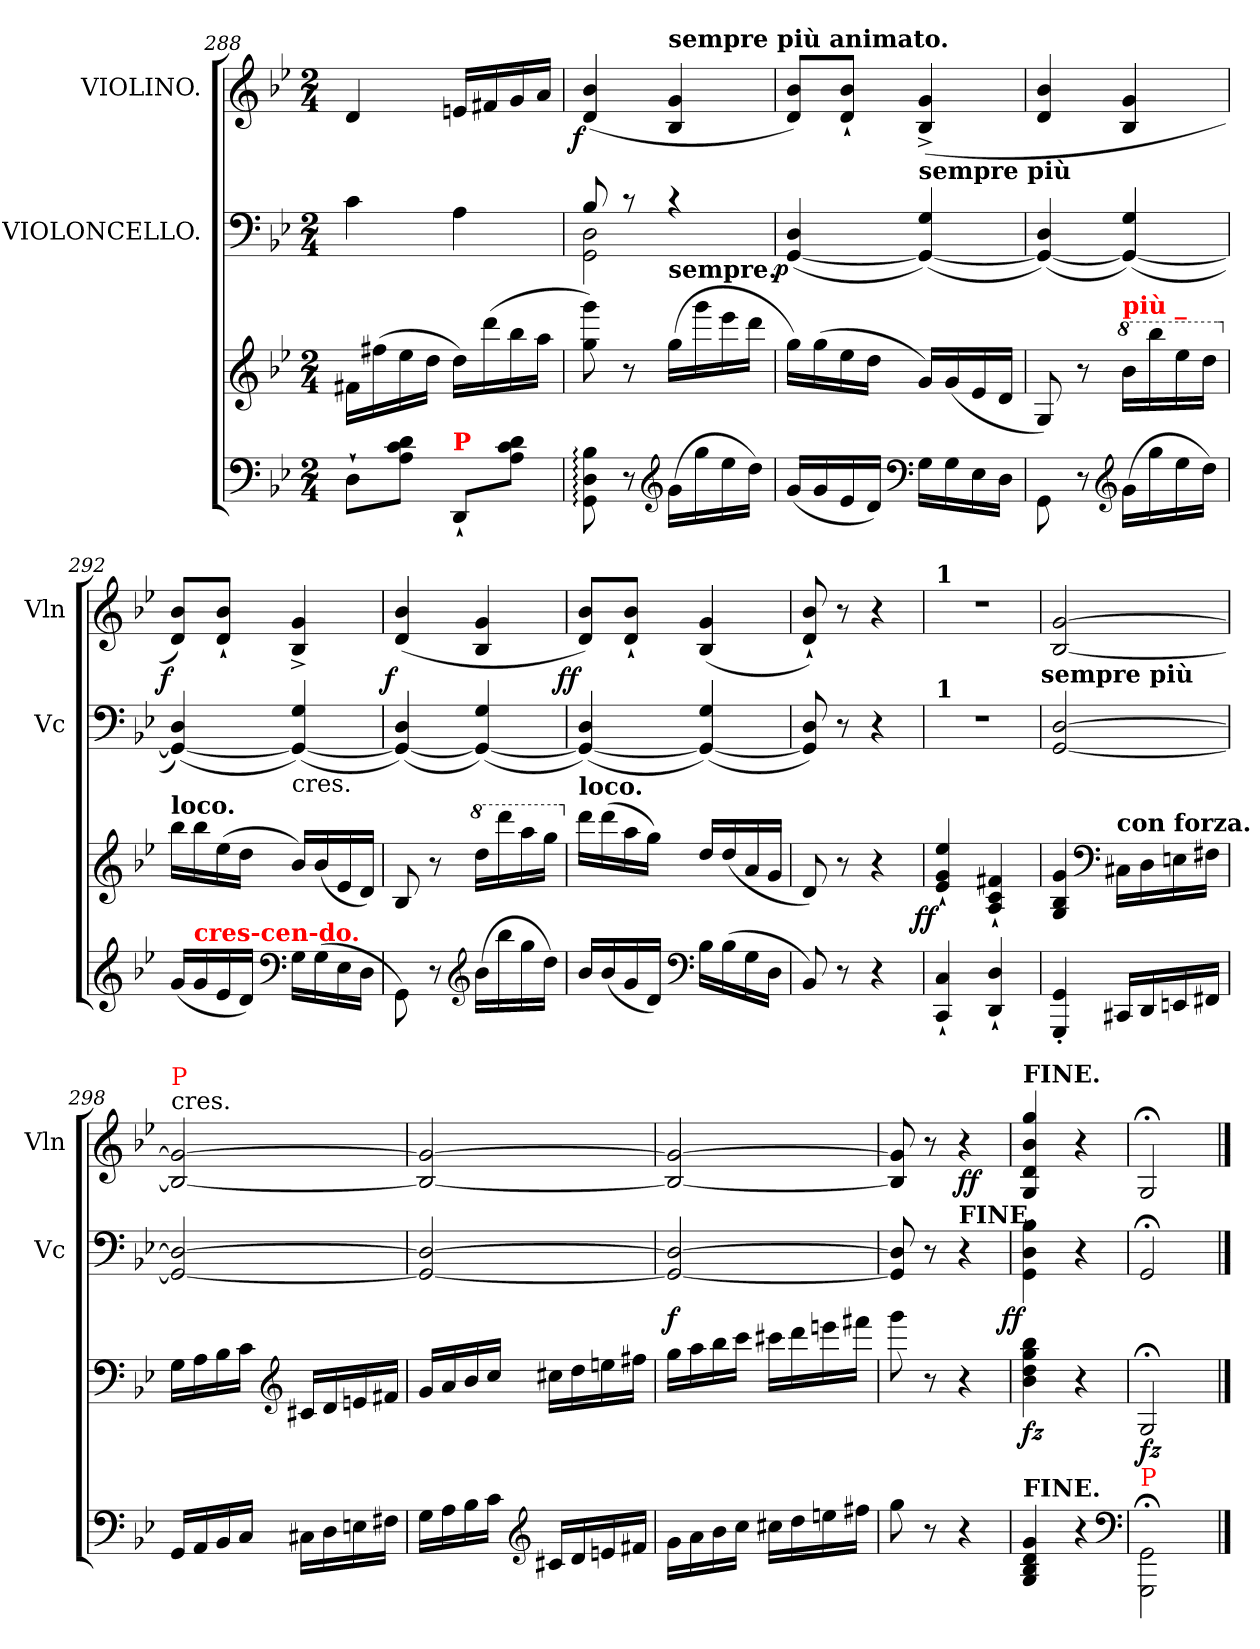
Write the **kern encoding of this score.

**kern	**kern	**dynam	**kern	**dynam	**kern	**dynam
*part3	*part3	*part3	*part2	*part2	*part1	*part1
*staff4	*staff3	*staff3/4	*staff2	*staff2	*staff1	*staff1
*	*	*	*I"VIOLONCELLO.	*	*I"VIOLINO.	*
*	*	*	*I'Vc	*	*I'Vln	*
*clefF4	*clefG2	*	*clefF4	*	*clefG2	*
*k[b-e-]	*k[b-e-]	*	*k[b-e-]	*	*k[b-e-]	*
*g:	*g:	*	*g:	*	*g:	*
*M2/4	*M2/4	*	*M2/4	*	*M2/4	*
=288	=288	=288	=288	=288	=288	=288
8D`>L	16f#XLL	.	4c	.	4d	.
.	(>16ff#X	.	.	.	.	.
8d 8c 8AJ	16ee-	.	.	.	.	.
.	16ddJJ	.	.	.	.	.
!LO:TX:a:B:color=red:t=P	!	!	!	!	!	!
8DD`>/L	16ddLL)	.	4A	.	16enLL	.
.	(>16ddd	.	.	.	16f#X	.
8d\ 8c\ 8A\J	16bb-	.	.	.	16g	.
.	16aaJJ	.	.	.	16aJJ	.
=289	=289	=289	=289	=289	=289	=289
*	*	*	*^	*	*	*
!	!	!	!	!	!	!	!LO:DY:rj
8B-: 8D: 8GG:	8ggg 8gg)	.	8B-	2D 2GG	.	(<4b- 4d	f
8r	8r	.	8r	.	.	.	.
*clefG2	*	*	*	*	*	*	*
!	!	!	!	!	!	!LO:TX:a:B:t=sempre più animato.	!
!	!LO:TX:a:B:t=sempre.	!	!	!	!	!	!
(>16gLL	(>16ggLL	.	4r	.	.	4g 4B-	.
16gg	16ggg	.	.	.	.	.	.
16ee-	16eee-	.	.	.	.	.	.
16ddJJ)	16dddJJ	.	.	.	.	.	.
*	*	*	*v	*v	*	*	*
=290	=290	=290	=290	=290	=290	=290
!	!	!	!	!LO:DY:b:rj	!	!
(<16gLL	16ggLL)	.	(>4D [4GG	p	8b- 8dL)	.
16g	(>16gg	.	.	.	.	.
16e-	16ee-	.	.	.	8b-`< 8d`<J	.
16dJJ)	16ddJJ	.	.	.	.	.
*clefF4	*	*	*	*	*	*
!	!	!	!LO:TX:a:B:t=sempre più	!	!	!
16GLL	16gLL)	.	(>4G 4GG_)	.	(>4g^> 4B-^>	.
16G	(16g	.	.	.	.	.
16E-	16e-	.	.	.	.	.
16DJJ	16dJJ	.	.	.	.	.
=291	=291	=291	=291	=291	=291	=291
8GG\	8G/)	.	(>4D 4GG_)	.	4b- 4d	.
8r	8r	.	.	.	.	.
*clefG2	*	*	*	*	*	*
*	*8va	*	*	*	*	*
!	!LO:TX:a:B:color=red:t=più _	!	!	!	!	!
(>16gLL	16bb-LL	.	(>4G 4GG_)	.	4g 4B-	.
16gg	16bbb-	.	.	.	.	.
16ee-	16eee-	.	.	.	.	.
16ddJJ)	16dddJJ	.	.	.	.	.
=292	=292	=292	=292	=292	=292	=292
*	*X8va	*	*	*	*	*
!	!LO:TX:a:B:t=loco.	!	!	!	!	!
!	!	!	!	!	!	!LO:DY:rj
(<16gLL	16bb-LL	.	(>4D 4GG_)	.	8b- 8dL)	f
!LO:TX:a:B:color=red:t=cres-cen-do.	!	!	!	!	!	!
16g	16bb-	.	.	.	.	.
16e-	(>16ee-	.	.	.	8b-`< 8d`<J	.
16dJJ)	16ddJJ	.	.	.	.	.
*clefF4	*	*	*	*	*	*
!	!	!	!LO:TX:b:t=cres.	!	!	!
16GLL	16b-LL)	.	(>4G 4GG_)	.	4g^> 4B-^>	.
(>16G	(<16b-	.	.	.	.	.
16E-	16e-	.	.	.	.	.
16DJJ	16dJJ)	.	.	.	.	.
=293	=293	=293	=293	=293	=293	=293
!	!	!	!	!	!	!LO:DY:rj
8GG\)	8B-/	.	(>4D 4GG_)	.	(>4b- 4d	f
8r	8r	.	.	.	.	.
*clefG2	*	*	*	*	*	*
*	*8va	*	*	*	*	*
(>16b-LL	16ddd\LL	.	(>4G 4GG_)	.	4g 4B-	.
16bb-	16dddd	.	.	.	.	.
16gg	16aaa	.	.	.	.	.
16ddJJ)	16gggJJ	.	.	.	.	.
=294	=294	=294	=294	=294	=294	=294
*	*X8va	*	*	*	*	*
!	!LO:TX:a:B:t=loco.	!	!	!	!	!
!	!	!	!	!	!	!LO:DY:rj
16b-LL	16dddLL	.	(>4D 4GG_)	.	8b- 8dL)	ff
(<16b-	(>16ddd	.	.	.	.	.
16g	16aa	.	.	.	8b-`< 8d`<J	.
16dJJ)	16ggJJ)	.	.	.	.	.
*clefF4	*	*	*	*	*	*
16B-LL	16dd/LL	.	(>4G 4GG_)	.	(<4g 4B-	.
(>16B-	(<16dd	.	.	.	.	.
16G	16a	.	.	.	.	.
16DJJ	16gJJ	.	.	.	.	.
=295	=295	=295	=295	=295	=295	=295
8BB-)	8d)	.	8D 8GG])	.	8b-`< 8d`<)	.
8r	8r	.	8r	.	8r	.
4r	4r	.	4r	.	4r	.
=296	=296	=296	=296	=296	=296	=296
!	!	!	!	!	!LO:TX:a:B:t=1	!
!	!	!	!LO:TX:a:B:t=1	!	!	!
!	!	!LO:DY:rj	!	!	!	!
4C`< 4CC`<	4ee-`</ 4g`</ 4e-`</	ff	2r	.	2rdd	.
4D`< 4DD`<	4f#X`</ 4c`</ 4A`</	.	.	.	.	.
!	!	!	!LO:TX:a:B:t=sempre più	!	!	!
=297	=297	=297	=297	=297	=297	=297
4GG'< 4GGG'<	4g/ 4B-/ 4G/	.	[2D [2GG	.	[2g [2B-	.
*	*clefF4	*	*	*	*	*
!	!LO:TX:a:B:t=con forza.	!	!	!	!	!
16CC#XLL	16C#X\LL	.	.	.	.	.
16DD	16D	.	.	.	.	.
16EEn	16En	.	.	.	.	.
16FF#XJJ	16F#XJJ	.	.	.	.	.
=298	=298	=298	=298	=298	=298	=298
!	!	!	!	!	!LO:TX:a:t=cres.	!
!	!	!	!	!	!LO:TX:a:color=red:t=P	!
16GGLL	16GLL	.	2D_ 2GG_	.	2g_ 2B-_	.
16AA	16A	.	.	.	.	.
16BB-	16B-	.	.	.	.	.
16CJJ	16cJJ	.	.	.	.	.
*	*clefG2	*	*	*	*	*
16C#X\LL	16c#XLL	.	.	.	.	.
16D	16d	.	.	.	.	.
16En	16en	.	.	.	.	.
16F#XJJ	16f#XJJ	.	.	.	.	.
=299	=299	=299	=299	=299	=299	=299
16GLL	16gLL	.	2D_ 2GG_	.	2g_ 2B-_	.
16A	16a	.	.	.	.	.
16B-	16b-	.	.	.	.	.
16cJJ	16ccJJ	.	.	.	.	.
*clefG2	*	*	*	*	*	*
16c#XLL	16cc#XLL	.	.	.	.	.
16d	16dd	.	.	.	.	.
16en	16een	.	.	.	.	.
16f#XJJ	16ff#XJJ	.	.	.	.	.
=300	=300	=300	=300	=300	=300	=300
!	!	!	!	!LO:DY:b	!	!
16g\LL	16ggLL	.	2D_ 2GG_	f	2g_ 2B-_	.
16a	16aa	.	.	.	.	.
16b-	16bb-	.	.	.	.	.
16ccJJ	16cccJJ	.	.	.	.	.
16cc#XLL	16ccc#XLL	.	.	.	.	.
16dd	16ddd	.	.	.	.	.
16een	16eeen	.	.	.	.	.
16ff#XJJ	16fff#XJJ	.	.	.	.	.
=301	=301	=301	=301	=301	=301	=301
8gg	8ggg	.	8D] 8GG]	.	8g] 8B-]	.
8r	8r	.	8r	.	8r	.
!	!	!	!LO:TX:a:B:t=FINE.	!	!	!
4r	4r	.	4r	.	4r	ff
=302	=302	=302	=302	=302	=302	=302
!	!	!	!	!	!LO:TX:a:B:t=FINE.	!
!LO:TX:a:B:t=FINE.	!	!	!	!	!	!
!	!	!	!	!LO:DY:b:rj	!	!
4g 4d 4B- 4G	4bb- 4gg 4dd 4b-	fz	4B-\ 4D\ 4GG\	ff	4gg/ 4b-/ 4d/ 4G/	.
4r	4r	.	4r	.	4r	.
*clefF4	*	*	*	*	*	*
=303	=303	=303	=303	=303	=303	=303
!LO:TX:a:color=red:t=P	!	!	!	!	!	!
2GG;\ 2GGG;\	2G;</	fz	2GG;/	.	2G;</	.
==	==	==	==	==	==	==
*-	*-	*-	*-	*-	*-	*-
